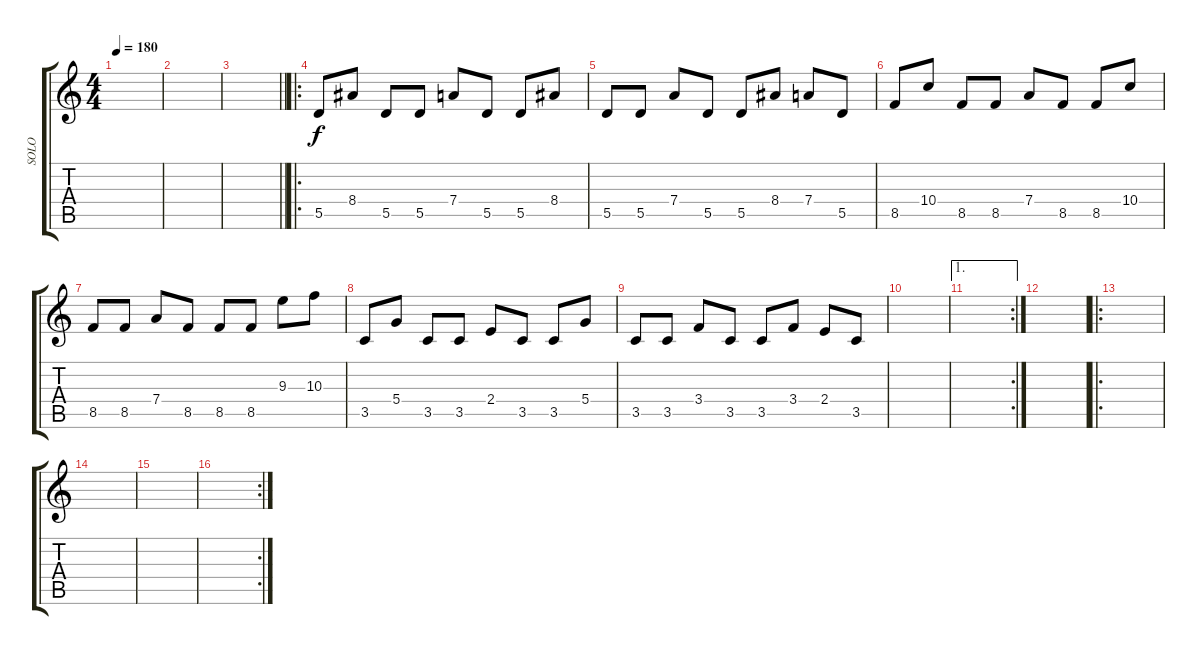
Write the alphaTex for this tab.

\track ("SOLO" "SOLO") {instrument distortionguitar}
\staff {score tabs}
\tuning (E4 B3 G3 D3 A2 D2) {hide}
\ts (4 4)
\tempo 180
\clef g2
\ks c
|
|
\barLineRight lightlight
|
\ro
5.5.8 8.4.8 5.5.8 5.5.8 7.4.8 5.5.8 5.5.8 8.4.8 |
5.5.8 5.5.8 7.4.8 5.5.8 5.5.8 8.4.8 7.4.8 5.5.8 |
8.5.8 10.4.8 8.5.8 8.5.8 7.4.8 8.5.8 8.5.8 10.4.8 |
8.5.8 8.5.8 7.4.8 8.5.8 8.5.8 8.5.8 9.3.8 10.3.8 |
3.5.8 5.4.8 3.5.8 3.5.8 2.4.8 3.5.8 3.5.8 5.4.8 |
3.5.8 3.5.8 3.4.8 3.5.8 3.5.8 3.4.8 2.4.8 3.5.8 |
|
\ae 1
\rc 2
|
|
\ro
|
|
|
\rc 2
